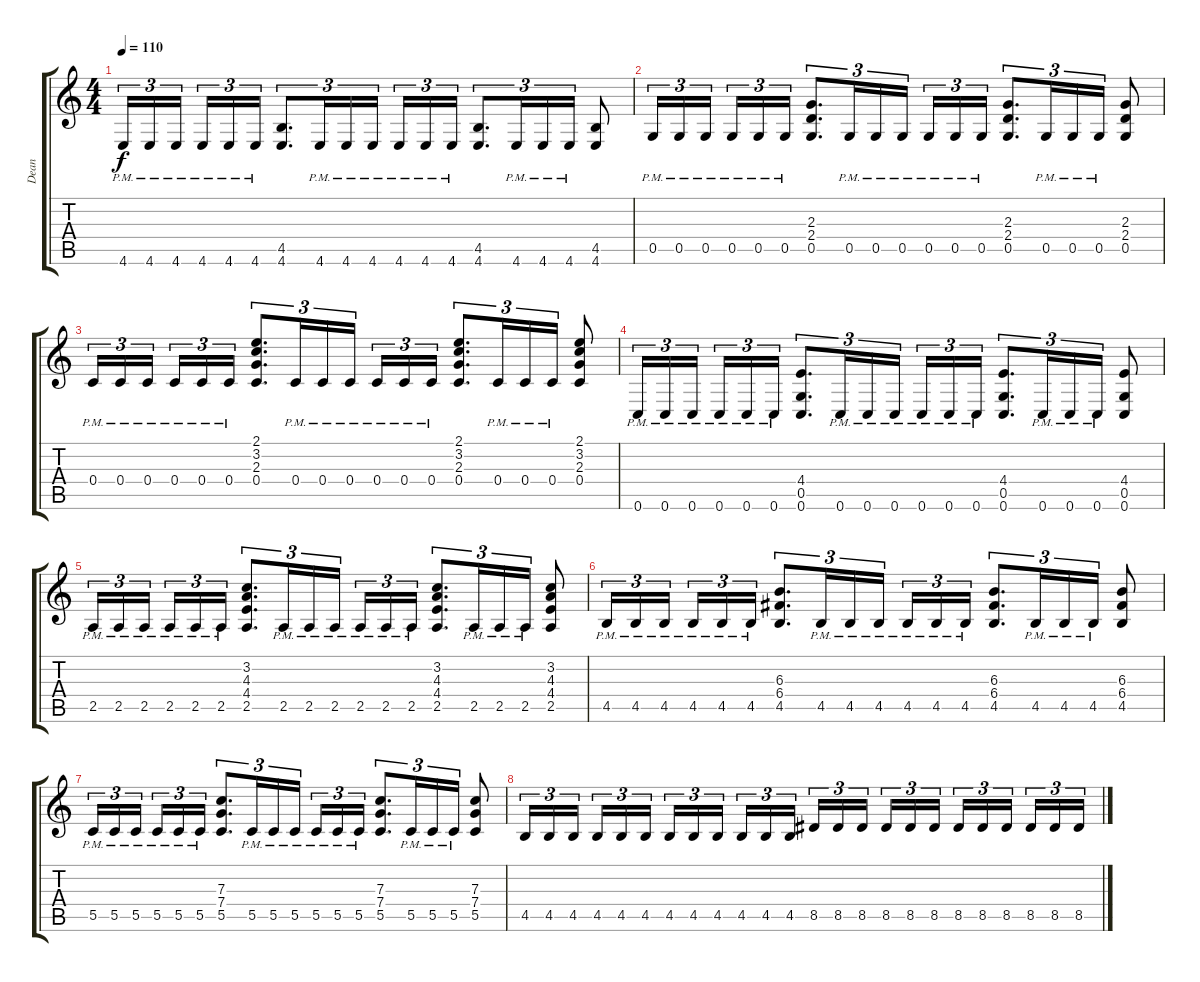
\track ("Dean" "Dean") {instrument distortionguitar}
\staff {score tabs}
\tuning (D4 A3 F3 C3 G2 C2) {hide}
\ts (4 4)
\tempo 110
\clef g2
\ks c
4.6{pm}.16{tu (3 2) dy f volume 10 balance 8} 4.6{pm}.16{tu (3 2)} 4.6{pm}.16{tu (3 2) beam splitsecondary} 4.6{pm}.16{tu (3 2)} 4.6{pm}.16{tu (3 2)} 4.6{pm}.16{tu (3 2)} (4.5 4.6).8{d tu (3 2)} 4.6{pm}.16{tu (3 2)} 4.6{pm}.16{tu (3 2)} 4.6{pm}.16{tu (3 2)} 4.6{pm}.16{tu (3 2)} 4.6{pm}.16{tu (3 2)} 4.6{pm}.16{tu (3 2)} (4.5 4.6).8{d tu (3 2)} 4.6{pm}.16{tu (3 2)} 4.6{pm}.16{tu (3 2)} 4.6{pm}.16{tu (3 2)} (4.5 4.6).8 |
0.5{pm}.16{tu (3 2)} 0.5{pm}.16{tu (3 2)} 0.5{pm}.16{tu (3 2) beam splitsecondary} 0.5{pm}.16{tu (3 2)} 0.5{pm}.16{tu (3 2)} 0.5{pm}.16{tu (3 2)} (2.3 2.4 0.5).8{d tu (3 2)} 0.5{pm}.16{tu (3 2)} 0.5{pm}.16{tu (3 2)} 0.5{pm}.16{tu (3 2)} 0.5{pm}.16{tu (3 2)} 0.5{pm}.16{tu (3 2)} 0.5{pm}.16{tu (3 2)} (2.3 2.4 0.5).8{d tu (3 2)} 0.5{pm}.16{tu (3 2)} 0.5{pm}.16{tu (3 2)} 0.5{pm}.16{tu (3 2)} (2.3 2.4 0.5).8 |
0.4{pm}.16{tu (3 2)} 0.4{pm}.16{tu (3 2)} 0.4{pm}.16{tu (3 2) beam splitsecondary} 0.4{pm}.16{tu (3 2)} 0.4{pm}.16{tu (3 2)} 0.4{pm}.16{tu (3 2)} (2.1 3.2 2.3 0.4).8{d tu (3 2)} 0.4{pm}.16{tu (3 2)} 0.4{pm}.16{tu (3 2)} 0.4{pm}.16{tu (3 2)} 0.4{pm}.16{tu (3 2)} 0.4{pm}.16{tu (3 2)} 0.4{pm}.16{tu (3 2)} (2.1 3.2 2.3 0.4).8{d tu (3 2)} 0.4{pm}.16{tu (3 2)} 0.4{pm}.16{tu (3 2)} 0.4{pm}.16{tu (3 2)} (2.1 3.2 2.3 0.4).8 |
0.6{pm}.16{tu (3 2)} 0.6{pm}.16{tu (3 2)} 0.6{pm}.16{tu (3 2) beam splitsecondary} 0.6{pm}.16{tu (3 2)} 0.6{pm}.16{tu (3 2)} 0.6{pm}.16{tu (3 2)} (4.4 0.5 0.6).8{d tu (3 2)} 0.6{pm}.16{tu (3 2)} 0.6{pm}.16{tu (3 2)} 0.6{pm}.16{tu (3 2)} 0.6{pm}.16{tu (3 2)} 0.6{pm}.16{tu (3 2)} 0.6{pm}.16{tu (3 2)} (4.4 0.5 0.6).8{d tu (3 2)} 0.6{pm}.16{tu (3 2)} 0.6{pm}.16{tu (3 2)} 0.6{pm}.16{tu (3 2)} (4.4 0.5 0.6).8 |
2.5{pm}.16{tu (3 2)} 2.5{pm}.16{tu (3 2)} 2.5{pm}.16{tu (3 2) beam splitsecondary} 2.5{pm}.16{tu (3 2)} 2.5{pm}.16{tu (3 2)} 2.5{pm}.16{tu (3 2)} (3.2 4.3 4.4 2.5).8{d tu (3 2)} 2.5{pm}.16{tu (3 2)} 2.5{pm}.16{tu (3 2)} 2.5{pm}.16{tu (3 2)} 2.5{pm}.16{tu (3 2)} 2.5{pm}.16{tu (3 2)} 2.5{pm}.16{tu (3 2)} (3.2 4.3 4.4 2.5).8{d tu (3 2)} 2.5{pm}.16{tu (3 2)} 2.5{pm}.16{tu (3 2)} 2.5{pm}.16{tu (3 2)} (3.2 4.3 4.4 2.5).8 |
4.5{pm}.16{tu (3 2)} 4.5{pm}.16{tu (3 2)} 4.5{pm}.16{tu (3 2) beam splitsecondary} 4.5{pm}.16{tu (3 2)} 4.5{pm}.16{tu (3 2)} 4.5{pm}.16{tu (3 2)} (6.3 6.4 4.5).8{d tu (3 2)} 4.5{pm}.16{tu (3 2)} 4.5{pm}.16{tu (3 2)} 4.5{pm}.16{tu (3 2)} 4.5{pm}.16{tu (3 2)} 4.5{pm}.16{tu (3 2)} 4.5{pm}.16{tu (3 2)} (6.3 6.4 4.5).8{d tu (3 2)} 4.5{pm}.16{tu (3 2)} 4.5{pm}.16{tu (3 2)} 4.5{pm}.16{tu (3 2)} (6.3 6.4 4.5).8 |
5.5{pm}.16{tu (3 2)} 5.5{pm}.16{tu (3 2)} 5.5{pm}.16{tu (3 2) beam splitsecondary} 5.5{pm}.16{tu (3 2)} 5.5{pm}.16{tu (3 2)} 5.5{pm}.16{tu (3 2)} (7.3 7.4 5.5).8{d tu (3 2)} 5.5{pm}.16{tu (3 2)} 5.5{pm}.16{tu (3 2)} 5.5{pm}.16{tu (3 2)} 5.5{pm}.16{tu (3 2)} 5.5{pm}.16{tu (3 2)} 5.5{pm}.16{tu (3 2)} (7.3 7.4 5.5).8{d tu (3 2)} 5.5{pm}.16{tu (3 2)} 5.5{pm}.16{tu (3 2)} 5.5{pm}.16{tu (3 2)} (7.3 7.4 5.5).8 |
4.5.16{tu (3 2)} 4.5.16{tu (3 2)} 4.5.16{tu (3 2) beam splitsecondary} 4.5.16{tu (3 2)} 4.5.16{tu (3 2)} 4.5.16{tu (3 2)} 4.5.16{tu (3 2)} 4.5.16{tu (3 2)} 4.5.16{tu (3 2) beam splitsecondary} 4.5.16{tu (3 2)} 4.5.16{tu (3 2)} 4.5.16{tu (3 2)} 8.5.16{tu (3 2)} 8.5.16{tu (3 2)} 8.5.16{tu (3 2) beam splitsecondary} 8.5.16{tu (3 2)} 8.5.16{tu (3 2)} 8.5.16{tu (3 2)} 8.5.16{tu (3 2)} 8.5.16{tu (3 2)} 8.5.16{tu (3 2) beam splitsecondary} 8.5.16{tu (3 2)} 8.5.16{tu (3 2)} 8.5.16{tu (3 2)}
